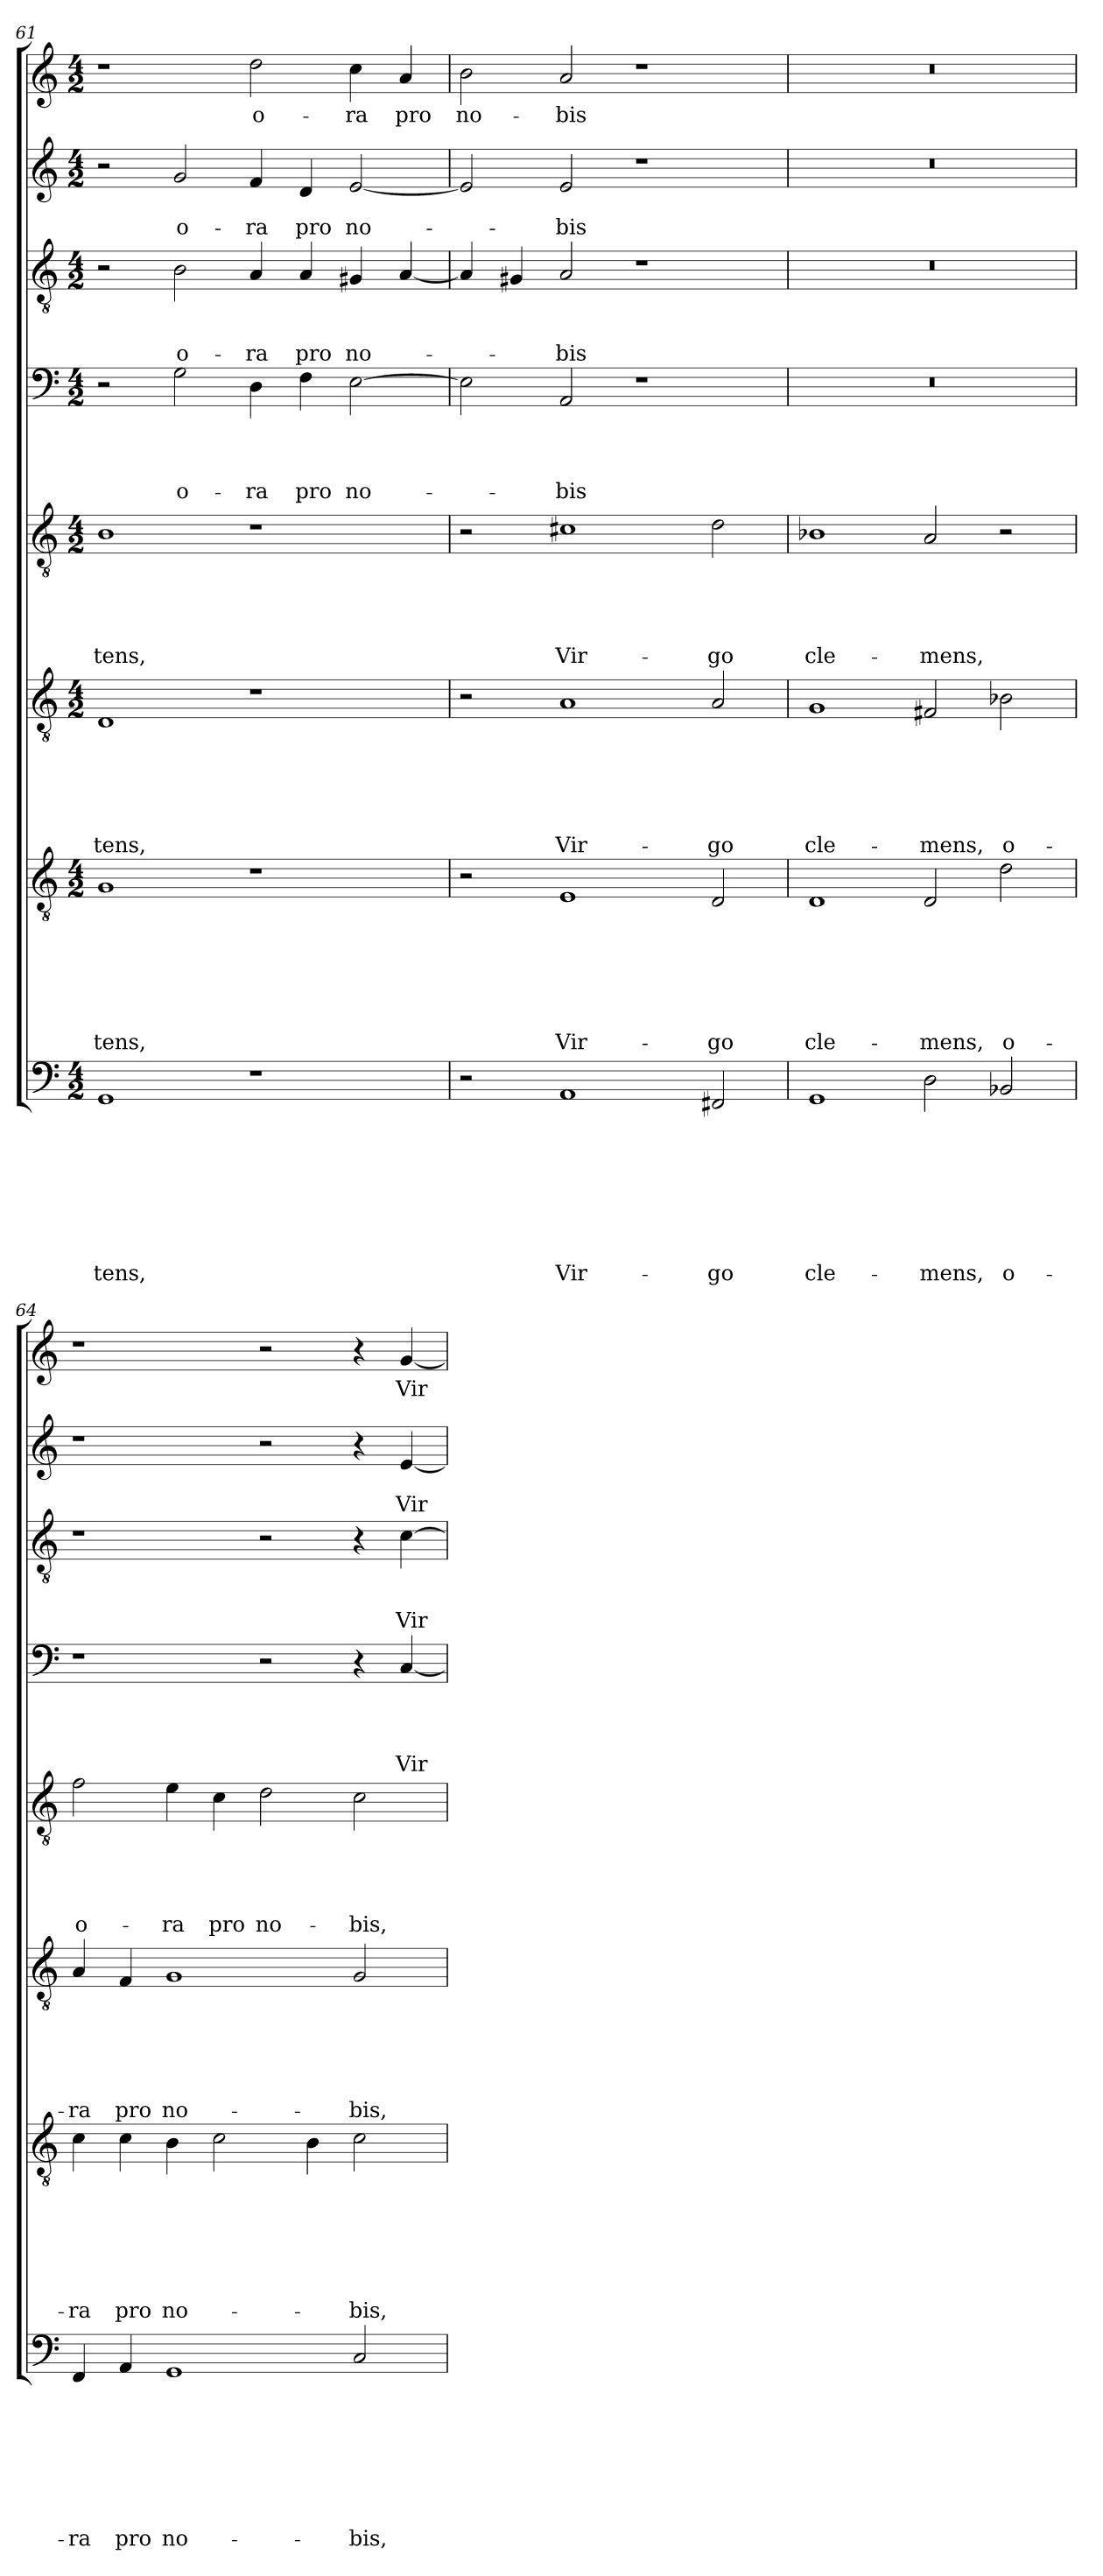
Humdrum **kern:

**kern	**text	**text	**text	**text	**text	**text	**text	**text	**kern	**text	**text	**text	**text	**text	**text	**text	**kern	**text	**text	**text	**text	**text	**text	**kern	**text	**text	**text	**text	**text	**kern	**text	**text	**text	**text	**kern	**text	**text	**text	**kern	**text	**text	**kern	**text
*part8	*part8	*part8	*part8	*part8	*part8	*part8	*part8	*part8	*part7	*part7	*part7	*part7	*part7	*part7	*part7	*part7	*part6	*part6	*part6	*part6	*part6	*part6	*part6	*part5	*part5	*part5	*part5	*part5	*part5	*part4	*part4	*part4	*part4	*part4	*part3	*part3	*part3	*part3	*part2	*part2	*part2	*part1	*part1
*staff8	*staff8	*staff8	*staff8	*staff8	*staff8	*staff8	*staff8	*staff8	*staff7	*staff7	*staff7	*staff7	*staff7	*staff7	*staff7	*staff7	*staff6	*staff6	*staff6	*staff6	*staff6	*staff6	*staff6	*staff5	*staff5	*staff5	*staff5	*staff5	*staff5	*staff4	*staff4	*staff4	*staff4	*staff4	*staff3	*staff3	*staff3	*staff3	*staff2	*staff2	*staff2	*staff1	*staff1
*clefF4	*	*	*	*	*	*	*	*	*clefGv2	*	*	*	*	*	*	*	*clefGv2	*	*	*	*	*	*	*clefGv2	*	*	*	*	*	*clefF4	*	*	*	*	*clefGv2	*	*	*	*clefG2	*	*	*clefG2	*
*k[]	*	*	*	*	*	*	*	*	*k[]	*	*	*	*	*	*	*	*k[]	*	*	*	*	*	*	*k[]	*	*	*	*	*	*k[]	*	*	*	*	*k[]	*	*	*	*k[]	*	*	*k[]	*
*a:	*	*	*	*	*	*	*	*	*a:	*	*	*	*	*	*	*	*a:	*	*	*	*	*	*	*a:	*	*	*	*	*	*a:	*	*	*	*	*a:	*	*	*	*a:	*	*	*a:	*
*M4/2	*	*	*	*	*	*	*	*	*M4/2	*	*	*	*	*	*	*	*M4/2	*	*	*	*	*	*	*M4/2	*	*	*	*	*	*M4/2	*	*	*	*	*M4/2	*	*	*	*M4/2	*	*	*M4/2	*
=61	=61	=61	=61	=61	=61	=61	=61	=61	=61	=61	=61	=61	=61	=61	=61	=61	=61	=61	=61	=61	=61	=61	=61	=61	=61	=61	=61	=61	=61	=61	=61	=61	=61	=61	=61	=61	=61	=61	=61	=61	=61	=61	=61
!	!	!	!	!	!	!	!	!LO:LY:b	!	!	!	!	!	!	!	!LO:LY:b	!	!	!	!	!	!	!LO:LY:b	!	!	!	!	!	!LO:LY:b	!	!	!	!	!	!	!	!	!	!	!	!	!	!
1GG	.	.	.	.	.	.	.	-tens,	1G	.	.	.	.	.	.	-tens,	1D	.	.	.	.	.	-tens,	1B	.	.	.	.	-tens,	2r	.	.	.	.	2r	.	.	.	2r	.	.	1r	.
!	!	!	!	!	!	!	!	!	!	!	!	!	!	!	!	!	!	!	!	!	!	!	!	!	!	!	!	!	!	!	!	!	!	!LO:LY:b	!	!	!	!LO:LY:b	!	!	!LO:LY:b	!	!
.	.	.	.	.	.	.	.	.	.	.	.	.	.	.	.	.	.	.	.	.	.	.	.	.	.	.	.	.	.	2G\	.	.	.	o-	2B\	.	.	o-	2g/	.	o-	.	.
!	!	!	!	!	!	!	!	!	!	!	!	!	!	!	!	!	!	!	!	!	!	!	!	!	!	!	!	!	!	!	!	!	!	!LO:LY:b	!	!	!	!LO:LY:b	!	!	!LO:LY:b	!	!LO:LY:b
1r	.	.	.	.	.	.	.	.	1r	.	.	.	.	.	.	.	1r	.	.	.	.	.	.	1r	.	.	.	.	.	4D\	.	.	.	-ra	4A/	.	.	-ra	4f/	.	-ra	2dd\	o-
!	!	!	!	!	!	!	!	!	!	!	!	!	!	!	!	!	!	!	!	!	!	!	!	!	!	!	!	!	!	!	!	!	!	!LO:LY:b	!	!	!	!LO:LY:b	!	!	!LO:LY:b	!	!
.	.	.	.	.	.	.	.	.	.	.	.	.	.	.	.	.	.	.	.	.	.	.	.	.	.	.	.	.	.	4F\	.	.	.	pro	4A/	.	.	pro	4d/	.	pro	.	.
!	!	!	!	!	!	!	!	!	!	!	!	!	!	!	!	!	!	!	!	!	!	!	!	!	!	!	!	!	!	!	!	!	!	!LO:LY:b	!	!	!	!LO:LY:b	!	!	!LO:LY:b	!	!LO:LY:b
.	.	.	.	.	.	.	.	.	.	.	.	.	.	.	.	.	.	.	.	.	.	.	.	.	.	.	.	.	.	[2E\	.	.	.	no-	4G#X/	.	.	no-	[2e/	.	no-	4cc\	-ra
!	!	!	!	!	!	!	!	!	!	!	!	!	!	!	!	!	!	!	!	!	!	!	!	!	!	!	!	!	!	!	!	!	!	!	!	!	!	!	!	!	!	!	!LO:LY:b
.	.	.	.	.	.	.	.	.	.	.	.	.	.	.	.	.	.	.	.	.	.	.	.	.	.	.	.	.	.	.	.	.	.	.	[4A/	.	.	.	.	.	.	4a/	pro
=62	=62	=62	=62	=62	=62	=62	=62	=62	=62	=62	=62	=62	=62	=62	=62	=62	=62	=62	=62	=62	=62	=62	=62	=62	=62	=62	=62	=62	=62	=62	=62	=62	=62	=62	=62	=62	=62	=62	=62	=62	=62	=62	=62
!	!	!	!	!	!	!	!	!	!	!	!	!	!	!	!	!	!	!	!	!	!	!	!	!	!	!	!	!	!	!	!	!	!	!	!	!	!	!	!	!	!	!	!LO:LY:b
2r	.	.	.	.	.	.	.	.	2r	.	.	.	.	.	.	.	2r	.	.	.	.	.	.	2r	.	.	.	.	.	2E\]	.	.	.	.	4A/]	.	.	.	2e/]	.	.	2b\	no-
.	.	.	.	.	.	.	.	.	.	.	.	.	.	.	.	.	.	.	.	.	.	.	.	.	.	.	.	.	.	.	.	.	.	.	4G#X/	.	.	.	.	.	.	.	.
!	!	!	!	!	!	!	!	!LO:LY:b	!	!	!	!	!	!	!	!LO:LY:b	!	!	!	!	!	!	!LO:LY:b	!	!	!	!	!	!LO:LY:b	!	!	!	!	!LO:LY:b	!	!	!	!LO:LY:b	!	!	!LO:LY:b	!	!LO:LY:b
1AA	.	.	.	.	.	.	.	Vir-	1E	.	.	.	.	.	.	Vir-	1A	.	.	.	.	.	Vir-	1c#X	.	.	.	.	Vir-	2AA/	.	.	.	-bis	2A/	.	.	-bis	2e/	.	-bis	2a/	-bis
.	.	.	.	.	.	.	.	.	.	.	.	.	.	.	.	.	.	.	.	.	.	.	.	.	.	.	.	.	.	1r	.	.	.	.	1r	.	.	.	1r	.	.	1r	.
!	!	!	!	!	!	!	!	!LO:LY:b	!	!	!	!	!	!	!	!LO:LY:b	!	!	!	!	!	!	!LO:LY:b	!	!	!	!	!	!LO:LY:b	!	!	!	!	!	!	!	!	!	!	!	!	!	!
2FF#X/	.	.	.	.	.	.	.	-go	2D/	.	.	.	.	.	.	-go	2A/	.	.	.	.	.	-go	2d\	.	.	.	.	-go	.	.	.	.	.	.	.	.	.	.	.	.	.	.
=63	=63	=63	=63	=63	=63	=63	=63	=63	=63	=63	=63	=63	=63	=63	=63	=63	=63	=63	=63	=63	=63	=63	=63	=63	=63	=63	=63	=63	=63	=63	=63	=63	=63	=63	=63	=63	=63	=63	=63	=63	=63	=63	=63
!	!	!	!	!	!	!	!	!LO:LY:b	!	!	!	!	!	!	!	!LO:LY:b	!	!	!	!	!	!	!LO:LY:b	!	!	!	!	!	!LO:LY:b	!	!	!	!	!	!	!	!	!	!	!	!	!	!
1GG	.	.	.	.	.	.	.	cle-	1D	.	.	.	.	.	.	cle-	1G	.	.	.	.	.	cle-	1B-X	.	.	.	.	cle-	0r	.	.	.	.	0r	.	.	.	0r	.	.	0r	.
!	!	!	!	!	!	!	!	!LO:LY:b	!	!	!	!	!	!	!	!LO:LY:b	!	!	!	!	!	!	!LO:LY:b	!	!	!	!	!	!LO:LY:b	!	!	!	!	!	!	!	!	!	!	!	!	!	!
2D\	.	.	.	.	.	.	.	-mens,	2D/	.	.	.	.	.	.	-mens,	2F#X/	.	.	.	.	.	-mens,	2A/	.	.	.	.	-mens,	.	.	.	.	.	.	.	.	.	.	.	.	.	.
!	!	!	!	!	!	!	!	!LO:LY:b	!	!	!	!	!	!	!	!LO:LY:b	!	!	!	!	!	!	!LO:LY:b	!	!	!	!	!	!	!	!	!	!	!	!	!	!	!	!	!	!	!	!
2BB-X/	.	.	.	.	.	.	.	o-	2d\	.	.	.	.	.	.	o-	2B-X\	.	.	.	.	.	o-	2r	.	.	.	.	.	.	.	.	.	.	.	.	.	.	.	.	.	.	.
=64	=64	=64	=64	=64	=64	=64	=64	=64	=64	=64	=64	=64	=64	=64	=64	=64	=64	=64	=64	=64	=64	=64	=64	=64	=64	=64	=64	=64	=64	=64	=64	=64	=64	=64	=64	=64	=64	=64	=64	=64	=64	=64	=64
!	!	!	!	!	!	!	!	!LO:LY:b	!	!	!	!	!	!	!	!LO:LY:b	!	!	!	!	!	!	!LO:LY:b	!	!	!	!	!	!LO:LY:b	!	!	!	!	!	!	!	!	!	!	!	!	!	!
4FF/	.	.	.	.	.	.	.	-ra	4c\	.	.	.	.	.	.	-ra	4A/	.	.	.	.	.	-ra	2f\	.	.	.	.	o-	1r	.	.	.	.	1r	.	.	.	1r	.	.	1r	.
!	!	!	!	!	!	!	!	!LO:LY:b	!	!	!	!	!	!	!	!LO:LY:b	!	!	!	!	!	!	!LO:LY:b	!	!	!	!	!	!	!	!	!	!	!	!	!	!	!	!	!	!	!	!
4AA/	.	.	.	.	.	.	.	pro	4c\	.	.	.	.	.	.	pro	4F/	.	.	.	.	.	pro	.	.	.	.	.	.	.	.	.	.	.	.	.	.	.	.	.	.	.	.
!	!	!	!	!	!	!	!	!LO:LY:b	!	!	!	!	!	!	!	!LO:LY:b	!	!	!	!	!	!	!LO:LY:b	!	!	!	!	!	!LO:LY:b	!	!	!	!	!	!	!	!	!	!	!	!	!	!
1GG	.	.	.	.	.	.	.	no-	4B\	.	.	.	.	.	.	no-	1G	.	.	.	.	.	no-	4e\	.	.	.	.	-ra	.	.	.	.	.	.	.	.	.	.	.	.	.	.
!	!	!	!	!	!	!	!	!	!	!	!	!	!	!	!	!	!	!	!	!	!	!	!	!	!	!	!	!	!LO:LY:b	!	!	!	!	!	!	!	!	!	!	!	!	!	!
.	.	.	.	.	.	.	.	.	2c\	.	.	.	.	.	.	.	.	.	.	.	.	.	.	4c\	.	.	.	.	pro	.	.	.	.	.	.	.	.	.	.	.	.	.	.
!	!	!	!	!	!	!	!	!	!	!	!	!	!	!	!	!	!	!	!	!	!	!	!	!	!	!	!	!	!LO:LY:b	!	!	!	!	!	!	!	!	!	!	!	!	!	!
.	.	.	.	.	.	.	.	.	.	.	.	.	.	.	.	.	.	.	.	.	.	.	.	2d\	.	.	.	.	no-	2r	.	.	.	.	2r	.	.	.	2r	.	.	2r	.
.	.	.	.	.	.	.	.	.	4B\	.	.	.	.	.	.	.	.	.	.	.	.	.	.	.	.	.	.	.	.	.	.	.	.	.	.	.	.	.	.	.	.	.	.
!	!	!	!	!	!	!	!	!LO:LY:b	!	!	!	!	!	!	!	!LO:LY:b	!	!	!	!	!	!	!LO:LY:b	!	!	!	!	!	!LO:LY:b	!	!	!	!	!	!	!	!	!	!	!	!	!	!
2C/	.	.	.	.	.	.	.	-bis,	2c\	.	.	.	.	.	.	-bis,	2G/	.	.	.	.	.	-bis,	2c\	.	.	.	.	-bis,	4r	.	.	.	.	4r	.	.	.	4r	.	.	4r	.
!	!	!	!	!	!	!	!	!	!	!	!	!	!	!	!	!	!	!	!	!	!	!	!	!	!	!	!	!	!	!	!	!	!	!LO:LY:b	!	!	!	!LO:LY:b	!	!	!LO:LY:b	!	!LO:LY:b
.	.	.	.	.	.	.	.	.	.	.	.	.	.	.	.	.	.	.	.	.	.	.	.	.	.	.	.	.	.	[4C/	.	.	.	Vir-	[4c\	.	.	Vir-	[4e/	.	Vir-	[4g/	Vir-
=	=	=	=	=	=	=	=	=	=	=	=	=	=	=	=	=	=	=	=	=	=	=	=	=	=	=	=	=	=	=	=	=	=	=	=	=	=	=	=	=	=	=	=
*-	*-	*-	*-	*-	*-	*-	*-	*-	*-	*-	*-	*-	*-	*-	*-	*-	*-	*-	*-	*-	*-	*-	*-	*-	*-	*-	*-	*-	*-	*-	*-	*-	*-	*-	*-	*-	*-	*-	*-	*-	*-	*-	*-
